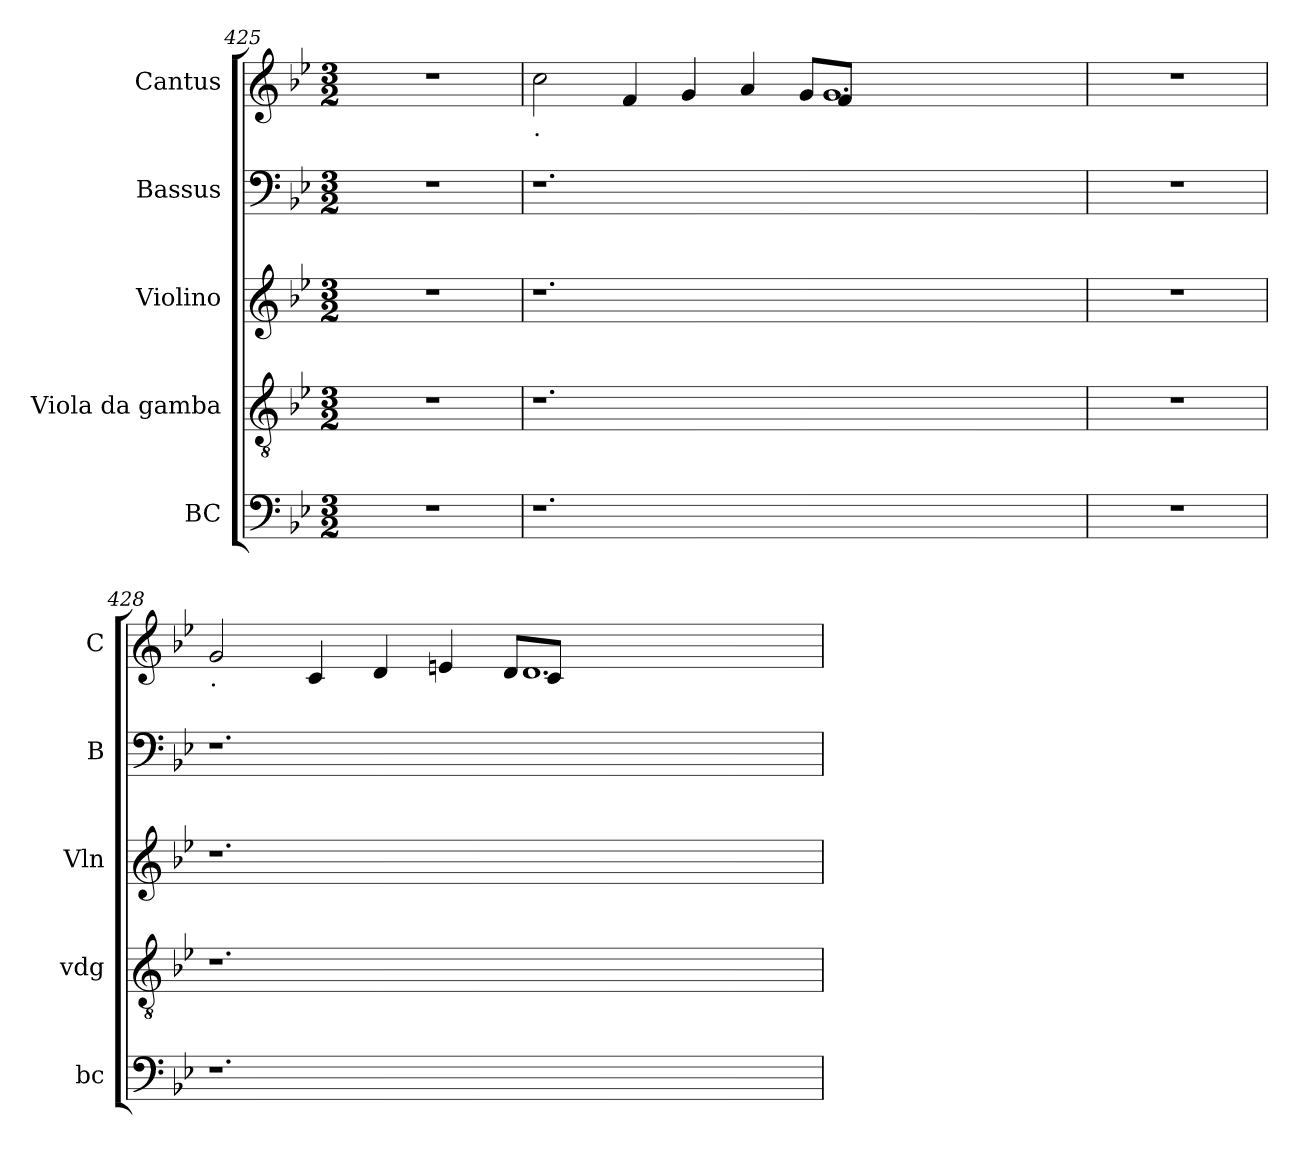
**kern	**kern	**kern	**kern	**kern
*part5	*part4	*part3	*part2	*part1
*staff5	*staff4	*staff3	*staff2	*staff1
*I"BC	*I"Viola da gamba	*I"Violino	*I"Bassus	*I"Cantus
*I'bc	*I'vdg	*I'Vln	*I'B	*I'C
*clefF4	*clefGv2	*clefG2	*clefF4	*clefG2
*k[b-e-]	*k[b-e-]	*k[b-e-]	*k[b-e-]	*k[b-e-]
*B-:	*B-:	*B-:	*B-:	*B-:
*M3/2	*M3/2	*M3/2	*M3/2	*M3/2
=425	=425	=425	=425	=425
1.r	1.r	1.r	1.r	1.r
=426	=426	=426	=426	=426
*	*	*	*	*^
!	!	!	!	!LO:TX:b:t=.	!
1.r	1.r	1.r	1.r	2cc\	1ryy
.	.	.	.	4f/	.
.	.	.	.	4g/	.
.	.	.	.	4a/	4.ryy
.	.	.	.	8g/L	.
.	.	.	.	8f/J	1.g
1ryy	1ryy	1ryy	1ryy	1ryy	.
4.ryy	4.ryy	4.ryy	4.ryy	4.ryy	.
*	*	*	*	*v	*v
!!LO:LB:g=z
=427	=427	=427	=427	=427
1.r	1.r	1.r	1.r	1.r
=428	=428	=428	=428	=428
*	*	*	*	*^
!	!	!	!	!LO:TX:b:t=.	!
1.r	1.r	1.r	1.r	2g/	1ryy
.	.	.	.	4c/	.
.	.	.	.	4d/	.
.	.	.	.	4en/	4.ryy
.	.	.	.	8d/L	.
.	.	.	.	8c/J	1.d
1ryy	1ryy	1ryy	1ryy	1ryy	.
4.ryy	4.ryy	4.ryy	4.ryy	4.ryy	.
*	*	*	*	*v	*v
=	=	=	=	=
*-	*-	*-	*-	*-
